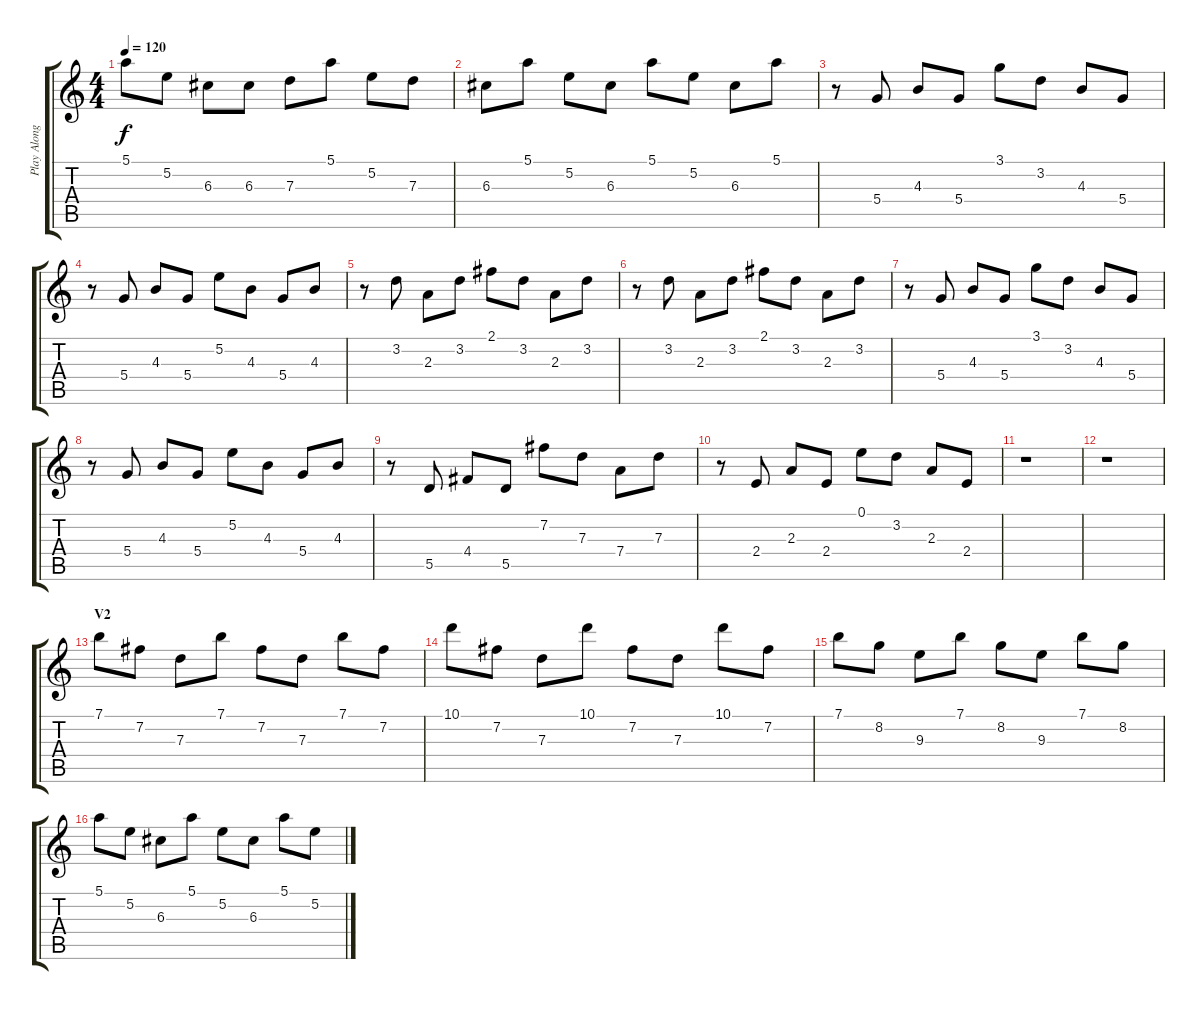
\track ("Play Along" "Play Along") {instrument distortionguitar}
\staff {score tabs}
\tuning (E4 B3 G3 D3 A2 E2) {hide}
\ts (4 4)
\tempo 120
\clef g2
\ks c
5.1.8{dy f} 5.2.8 6.3.8 6.3.8 7.3.8 5.1.8 5.2.8 7.3.8 |
6.3.8 5.1.8 5.2.8 6.3.8 5.1.8 5.2.8 6.3.8 5.1.8 |
r.8 5.4.8 4.3.8 5.4.8 3.1.8 3.2.8 4.3.8 5.4.8 |
r.8 5.4.8 4.3.8 5.4.8 5.2.8 4.3.8 5.4.8 4.3.8 |
r.8 3.2.8 2.3.8 3.2.8 2.1.8 3.2.8 2.3.8 3.2.8 |
r.8 3.2.8 2.3.8 3.2.8 2.1.8 3.2.8 2.3.8 3.2.8 |
r.8 5.4.8 4.3.8 5.4.8 3.1.8 3.2.8 4.3.8 5.4.8 |
r.8 5.4.8 4.3.8 5.4.8 5.2.8 4.3.8 5.4.8 4.3.8 |
r.8 5.5.8 4.4.8 5.5.8 7.2.8 7.3.8 7.4.8 7.3.8 |
r.8 2.4.8 2.3.8 2.4.8 0.1.8 3.2.8 2.3.8 2.4.8 |
r.1 |
r.1 |
\section ("" "V2")
7.1.8 7.2.8 7.3.8 7.1.8 7.2.8 7.3.8 7.1.8 7.2.8 |
10.1.8 7.2.8 7.3.8 10.1.8 7.2.8 7.3.8 10.1.8 7.2.8 |
7.1.8 8.2.8 9.3.8 7.1.8 8.2.8 9.3.8 7.1.8 8.2.8 |
5.1.8 5.2.8 6.3.8 5.1.8 5.2.8 6.3.8 5.1.8 5.2.8
